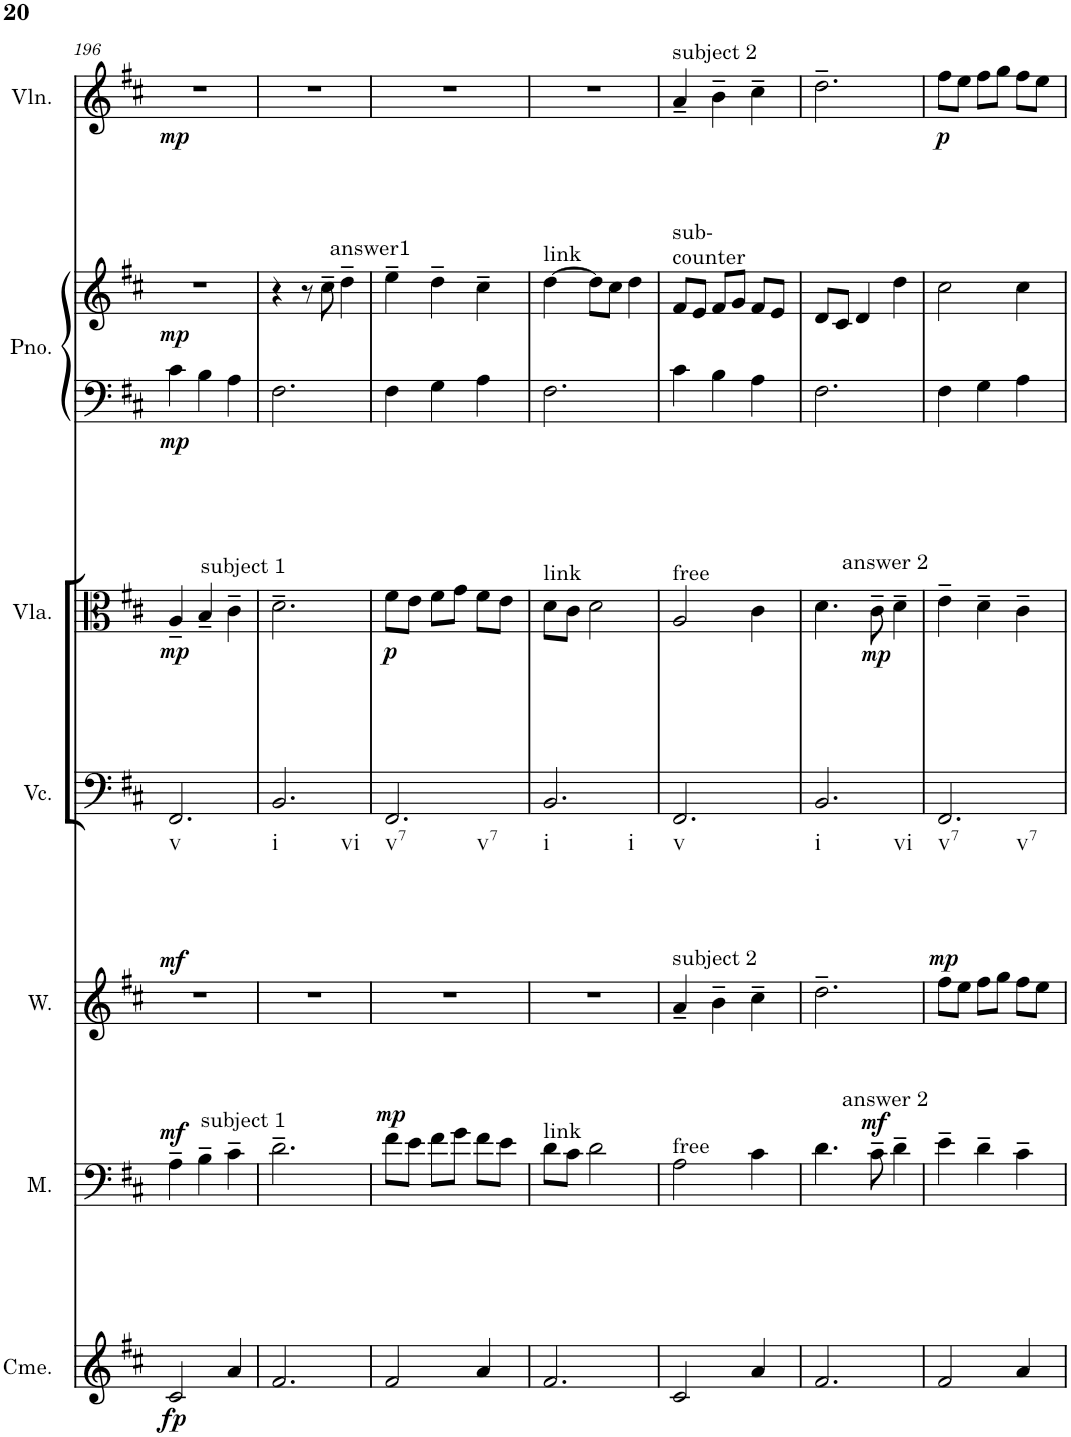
**kern	**dynam	**kern	**dynam	**kern	**dynam	**kern	**kern	**dynam	**kern	**kern	**dynam	**kern	**dynam
*part7	*part7	*part6	*part6	*part5	*part5	*part4	*part3	*part3	*part2	*part2	*part2	*part1	*part1
*staff8	*staff8	*staff7	*staff7	*staff6	*staff6	*staff5	*staff4	*staff4	*staff3	*staff2	*staff2/3	*staff1	*staff1
*I"Chimes	*	*I"Men	*	*I"Women	*	*I"Violoncello	*I"Viola	*	*I"Grand Piano	*	*	*I"Violin	*
*I'Cme.	*	*I'M.	*	*I'W.	*	*I'Vc.	*I'Vla.	*	*I'Pno.	*	*	*I'Vln.	*
!!LO:PB:g=z
*clefG2	*	*clefF4	*	*clefG2	*	*clefF4	*clefC3	*	*clefF4	*clefG2	*	*clefG2	*
*k[f#c#]	*	*k[f#c#]	*	*k[f#c#]	*	*k[f#c#]	*k[f#c#]	*	*k[f#c#]	*k[f#c#]	*	*k[f#c#]	*
*M3/4	*	*M3/4	*	*M3/4	*	*M3/4	*M3/4	*	*M3/4	*M3/4	*	*M3/4	*
=196	=196	=196	=196	=196	=196	=196	=196	=196	=196	=196	=196	=196	=196
!	!	!	!	!	!	!LO:TX:b:t=v	!	!	!	!	!	!	!
!	!LO:DY:b	!	!LO:DY:a	!	!LO:DY:a	!	!	!LO:DY:b	!	!	!LO:DY:b=2	!	!
!	!	!	!	!	!	!	!	!	!	!	!LO:DY:n=1:b	!	!LO:DY:b
2c#/	fp	4A~\	mf	2.r	mf	2.FF#/	4A~/	mp	4c#\	2.r	mp mp	2.r	mp
.	.	4B~\	.	.	.	.	4B~/	.	4B\	.	.	.	.
4a/	.	4c#~\	.	.	.	.	4c#~\	.	4A\	.	.	.	.
=197	=197	=197	=197	=197	=197	=197	=197	=197	=197	=197	=197	=197	=197
!	!	!	!	!	!	!	!LO:TX:a:t=subject 1	!	!	!	!	!	!
!	!	!	!	!	!	!LO:TX:b:t=i	!	!	!	!	!	!	!
!	!	!	!	!	!	!LO:TX:b:t=vi	!	!	!	!	!	!	!
!	!	!LO:TX:a:t=subject 1	!	!	!	!	!	!	!	!	!	!	!
2.f#/	.	2.d~\	.	2.r	.	2.BB/	2.d~\	.	2.F#\	4r	.	2.r	.
.	.	.	.	.	.	.	.	.	.	8r	.	.	.
!	!	!	!	!	!	!	!	!	!	!LO:TX:a:t=answer1	!	!	!
.	.	.	.	.	.	.	.	.	.	8cc#~\	.	.	.
.	.	.	.	.	.	.	.	.	.	4dd~\	.	.	.
=198	=198	=198	=198	=198	=198	=198	=198	=198	=198	=198	=198	=198	=198
!	!	!	!	!	!	!LO:TX:b:t=v7	!	!	!	!	!	!	!
!	!	!	!	!	!	!LO:TX:b:t=v7	!	!	!	!	!	!	!
!	!	!	!LO:DY:a	!	!	!	!	!LO:DY:b	!	!	!	!	!
2f#/	.	8f#\L	mp	2.r	.	2.FF#/	8f#\L	p	4F#\	4ee~\	.	2.r	.
.	.	8e\J	.	.	.	.	8e\J	.	.	.	.	.	.
.	.	8f#\L	.	.	.	.	8f#\L	.	4G\	4dd~\	.	.	.
.	.	8g\J	.	.	.	.	8g\J	.	.	.	.	.	.
4a/	.	8f#\L	.	.	.	.	8f#\L	.	4A\	4cc#~\	.	.	.
.	.	8e\J	.	.	.	.	8e\J	.	.	.	.	.	.
=199	=199	=199	=199	=199	=199	=199	=199	=199	=199	=199	=199	=199	=199
!	!	!	!	!	!	!	!	!	!	!LO:TX:a:t=link	!	!	!
!	!	!	!	!	!	!	!LO:TX:a:t=link	!	!	!	!	!	!
!	!	!	!	!	!	!LO:TX:b:t=i	!	!	!	!	!	!	!
!	!	!	!	!	!	!LO:TX:b:t=i	!	!	!	!	!	!	!
!	!	!LO:TX:a:t=link	!	!	!	!	!	!	!	!	!	!	!
2.f#/	.	8d\L	.	2.r	.	2.BB/	8d\L	.	2.F#\	[4dd\	.	2.r	.
.	.	8c#\J	.	.	.	.	8c#\J	.	.	.	.	.	.
.	.	2d\	.	.	.	.	2d\	.	.	8dd\L]	.	.	.
.	.	.	.	.	.	.	.	.	.	8cc#\J	.	.	.
.	.	.	.	.	.	.	.	.	.	4dd\	.	.	.
=200	=200	=200	=200	=200	=200	=200	=200	=200	=200	=200	=200	=200	=200
!	!	!	!	!	!	!	!	!	!	!	!	!LO:TX:a:t=subject 2	!
!	!	!	!	!	!	!	!	!	!	!LO:TX:a:t=sub-	!	!	!
!	!	!	!	!	!	!	!	!	!	!LO:TX:a:t=counter	!	!	!
!	!	!	!	!	!	!	!LO:TX:a:t=free	!	!	!	!	!	!
!	!	!	!	!	!	!LO:TX:b:t=v	!	!	!	!	!	!	!
!	!	!	!	!LO:TX:a:t=subject 2	!	!	!	!	!	!	!	!	!
!	!	!LO:TX:a:t=free	!	!	!	!	!	!	!	!	!	!	!
2c#/	.	2A\	.	4a~/	.	2.FF#/	2A/	.	4c#\	8f#/L	.	4a~/	.
.	.	.	.	.	.	.	.	.	.	8e/J	.	.	.
.	.	.	.	4b~\	.	.	.	.	4B\	8f#/L	.	4b~\	.
.	.	.	.	.	.	.	.	.	.	8g/J	.	.	.
4a/	.	4c#\	.	4cc#~\	.	.	4c#\	.	4A\	8f#/L	.	4cc#~\	.
.	.	.	.	.	.	.	.	.	.	8e/J	.	.	.
=201	=201	=201	=201	=201	=201	=201	=201	=201	=201	=201	=201	=201	=201
!	!	!	!	!	!	!LO:TX:b:t=i	!	!	!	!	!	!	!
!	!	!	!	!	!	!LO:TX:b:t=vi	!	!	!	!	!	!	!
2.f#/	.	4.d\	.	2.dd~\	.	2.BB/	4.d\	.	2.F#\	8d/L	.	2.dd~\	.
.	.	.	.	.	.	.	.	.	.	8c#/J	.	.	.
.	.	.	.	.	.	.	.	.	.	4d/	.	.	.
!	!	!	!	!	!	!	!LO:TX:a:t=answer 2	!	!	!	!	!	!
!	!	!LO:TX:a:t=answer 2	!	!	!	!	!	!	!	!	!	!	!
!	!	!	!LO:DY:a	!	!	!	!	!LO:DY:b	!	!	!	!	!
.	.	8c#~\	mf	.	.	.	8c#~\	mp	.	.	.	.	.
.	.	4d~\	.	.	.	.	4d~\	.	.	4dd\	.	.	.
=202	=202	=202	=202	=202	=202	=202	=202	=202	=202	=202	=202	=202	=202
!	!	!	!	!	!	!LO:TX:b:t=v7	!	!	!	!	!	!	!
!	!	!	!	!	!	!LO:TX:b:t=v7	!	!	!	!	!	!	!
!	!	!	!	!	!LO:DY:a	!	!	!	!	!	!	!	!LO:DY:b
2f#/	.	4e~\	.	8ff#\L	mp	2.FF#/	4e~\	.	4F#\	2cc#\	.	8ff#\L	p
.	.	.	.	8ee\J	.	.	.	.	.	.	.	8ee\J	.
.	.	4d~\	.	8ff#\L	.	.	4d~\	.	4G\	.	.	8ff#\L	.
.	.	.	.	8gg\J	.	.	.	.	.	.	.	8gg\J	.
4a/	.	4c#~\	.	8ff#\L	.	.	4c#~\	.	4A\	4cc#\	.	8ff#\L	.
.	.	.	.	8ee\J	.	.	.	.	.	.	.	8ee\J	.
=	=	=	=	=	=	=	=	=	=	=	=	=	=
*-	*-	*-	*-	*-	*-	*-	*-	*-	*-	*-	*-	*-	*-
